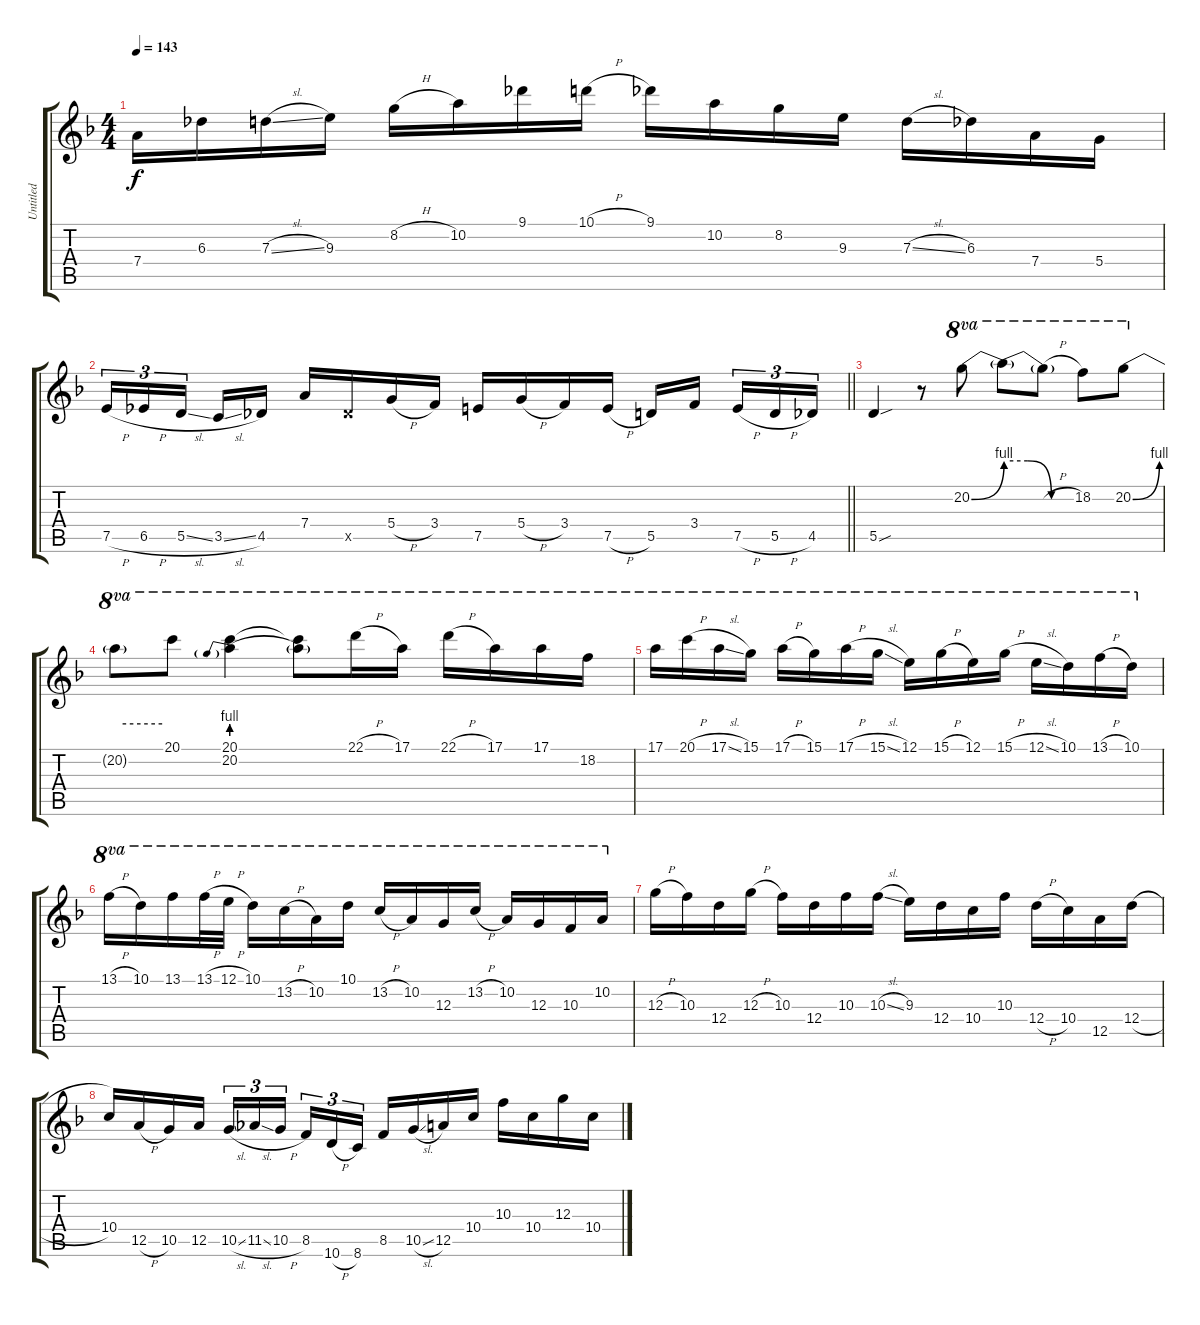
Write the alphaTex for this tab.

\track ("Untitled" "Untitled") {instrument overdrivenguitar}
\staff {score tabs}
\tuning (E4 B3 G3 D3 A2 E2) {hide}
\ts (4 4)
\tempo 143
\clef g2
\ks f
7.4.16{dy f} 6.3.16 7.3{sl}.16 9.3.16 8.2{h}.16 10.2.16 9.1.16 10.1{h}.16 9.1.16 10.2.16 8.2.16 9.3.16 7.3{sl}.16 6.3.16 7.4.16 5.4.16 |
\barLineRight lightlight
7.5{h}.16{tu (3 2)} 6.5{h}.16{tu (3 2)} 5.5{sl}.16{tu (3 2) beam splitsecondary} 3.5{sl}.16 4.5.16 7.4.16 4.5{x}.16 5.4{h}.16 3.4.16 7.5.16 5.4{h}.16 3.4.16 7.5{h}.16 5.5.16 3.4.16{beam splitsecondary} 7.5{h}.16{tu (3 2)} 5.5{h}.16{tu (3 2)} 4.5.16{tu (3 2)} |
5.5{sou}.4 r.8 20.2{be (bend 0 0 60 4)}.8{ot 8va} 20.2{be (custom 0 4 20 4 40 0 60 0) t}.8{ot 8va} 20.2{h t}.8{ot 8va} 18.2.8{ot 8va} 20.2{be (bend 0 0 60 4)}.8{ot 8va} |
20.2{be (hold 0 4 60 4) t}.8{ot 8va} 20.1.8{ot 8va} (20.1 20.2{be (prebend 0 4 60 4)}).4{ot 8va} (20.1{t} 20.2{t}).8{ot 8va} 22.1{h}.16{ot 8va} 17.1.16{ot 8va} 22.1{h}.16{ot 8va} 17.1.16{ot 8va} 17.1.16{ot 8va} 18.2.16{ot 8va} |
17.1.16{ot 8va} 20.1{h}.16{ot 8va} 17.1{sl}.16{ot 8va} 15.1.16{ot 8va} 17.1{h}.16{ot 8va} 15.1.16{ot 8va} 17.1{h}.16{ot 8va} 15.1{sl}.16{ot 8va} 12.1.16{ot 8va} 15.1{h}.16{ot 8va} 12.1.16{ot 8va} 15.1{h}.16{ot 8va} 12.1{sl}.16{ot 8va} 10.1.16{ot 8va} 13.1{h}.16{ot 8va} 10.1.16{ot 8va} |
13.1{h}.16{ot 8va} 10.1.16{ot 8va} 13.1.16{ot 8va} 13.1{h}.32{ot 8va} 12.1{h}.32{ot 8va} 10.1.16{ot 8va} 13.2{h}.16{ot 8va} 10.2.16{ot 8va} 10.1.16{ot 8va} 13.2{h}.16{ot 8va} 10.2.16{ot 8va} 12.3.16{ot 8va} 13.2{h}.16{ot 8va} 10.2.16{ot 8va} 12.3.16{ot 8va} 10.3.16{ot 8va} 10.2.16{ot 8va} |
12.3{h}.16 10.3.16 12.4.16 12.3{h}.16 10.3.16 12.4.16 10.3.16 10.3{sl}.16 9.3.16 12.4.16 10.4.16 10.3.16 12.4{h}.16 10.4.16 12.5.16 12.4{h}.16 |
10.4.16 12.5{h}.16 10.5.16 12.5.16 10.5{sl}.16{tu (3 2)} 11.5{sl}.16{tu (3 2)} 10.5{h}.16{tu (3 2) beam splitsecondary} 8.5.16{tu (3 2)} 10.6{h}.16{tu (3 2)} 8.6.16{tu (3 2)} 8.5.16 10.5{sl}.16 12.5.16 10.4.16 10.3.16 10.4.16 12.3.16 10.4.16
